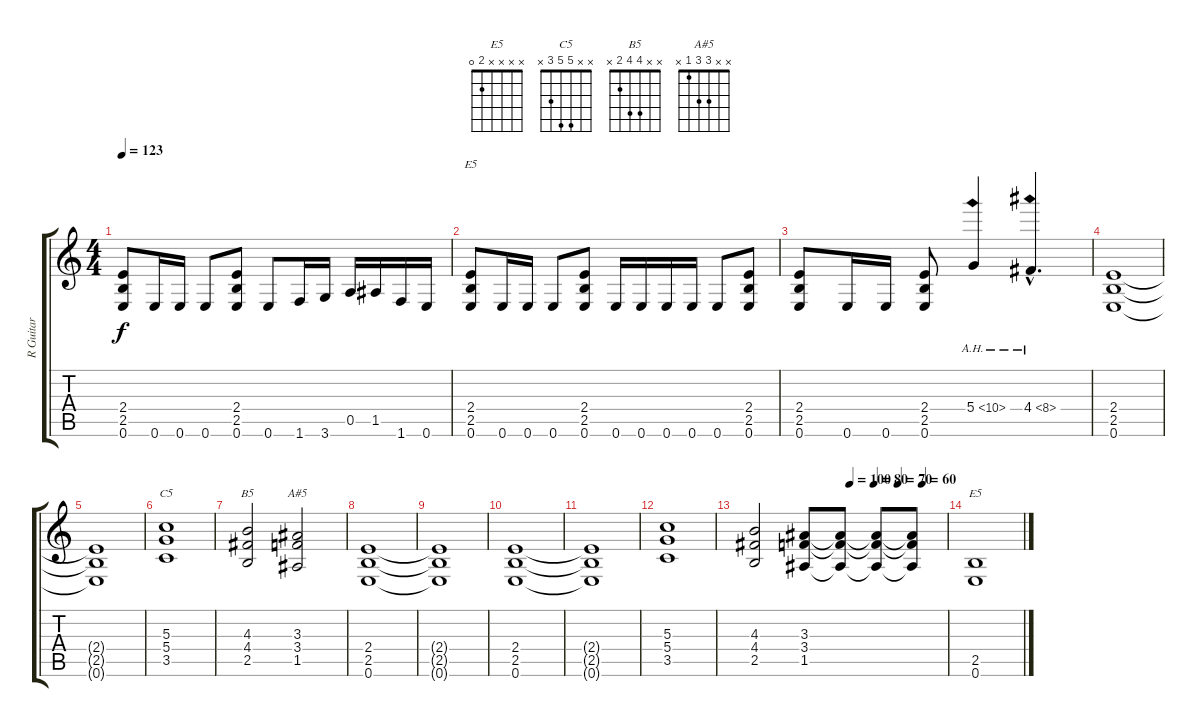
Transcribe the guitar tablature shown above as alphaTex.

\track ("R Guitar" "R Guitar") {instrument distortionguitar}
\staff {score tabs}
\tuning (E4 B3 G3 D3 A2 E2) {hide}
\chord ("E5" x x x 2 2 0)
\chord ("C5" x x 5 5 3 x)
\chord ("B5" x x 4 4 2 x)
\chord ("A#5" x x 3 3 1 x)
\chord ("E5" x x x x 2 0)
\ts (4 4)
\tempo 123
\clef g2
\ks c
(2.4 2.5 0.6).8{dy f} 0.6.16 0.6.16 0.6.8 (2.4 2.5 0.6).8 0.6.8 1.6.16 3.6.16 0.5.16 1.5.16 1.6.16 0.6.16 |
(2.4 2.5 0.6).8{ch "E5"} 0.6.16 0.6.16 0.6.8 (2.4 2.5 0.6).8 0.6.16 0.6.16 0.6.16 0.6.16 0.6.8 (2.4 2.5 0.6).8 |
(2.4 2.5 0.6).8 0.6.16 0.6.16 (2.4 2.5 0.6).8 5.4{ah 5}.4 4.4{ah 4 hac}.4{d} |
(2.4 2.5 0.6).1 |
(2.4{t} 2.5{t} 0.6{t}).1 |
(5.3 5.4 3.5).1{ch "C5"} |
(4.3 4.4 2.5).2{ch "B5"} (3.3 3.4 1.5).2{ch "A#5"} |
(2.4 2.5 0.6).1 |
(2.4{t} 2.5{t} 0.6{t}).1 |
(2.4 2.5 0.6).1 |
(2.4{t} 2.5{t} 0.6{t}).1 |
(5.3 5.4 3.5).1 |
\tempo (100 0.5)
\tempo (80 0.625)
\tempo (70 0.75)
\tempo (60 0.875)
(4.3 4.4 2.5).2 (3.3 3.4 1.5).8 (3.3{t} 3.4{t} 1.5{t}).8 (3.3{t} 3.4{t} 1.5{t}).8 (3.3{t} 3.4{t} 1.5{t}).8 |
(2.5 0.6).1{ch "E5"}
